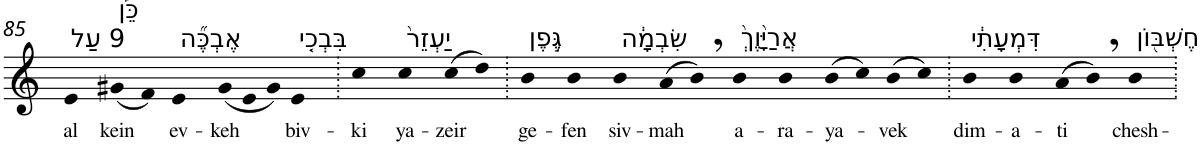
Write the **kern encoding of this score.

**kern	**text
*part1	*part1
*staff1	*staff1
*I"Piano	*
*I'Pno	*
!!LO:PB:g=z
*clefG2	*
*k[]	*
=85	=85
!LO:TX:a:t=9 עַל	!
!	!LO:LY:b
4e	al
!LO:TX:a:t=כֵּ֡ן	!
!	!LO:LY:b
(8g#X	kein
8f)	.
!LO:TX:a:t=אֶבְכֶּ֞ה	!
!	!LO:LY:b
4e	ev-
!	!LO:LY:b
(12g#	-keh
12e	.
12g#)	.
!LO:TX:a:t=בִּבְכִ֤י	!
!	!LO:LY:b
4e	biv-
=86.	=86.
!	!LO:LY:b
4cc	-ki
!LO:TX:a:t=יַעְזֵר֙	!
!	!LO:LY:b
4cc	ya-
!	!LO:LY:b
(8cc	-zeir
8dd)	.
=87.	=87.
!LO:TX:a:t=גֶּ֣פֶן	!
!	!LO:LY:b
4b	ge-
!	!LO:LY:b
4b	-fen
!LO:TX:a:t=שִׂבְמָ֔ה	!
!	!LO:LY:b
4b	siv-
!	!LO:LY:b
(8a	-mah
8b,)	.
!LO:TX:a:t=אֲרַיָּ֙וֶךְ֙	!
!	!LO:LY:b
4b	a-
!	!LO:LY:b
4b	-ra-
!	!LO:LY:b
(8b	-ya-
8cc)	.
!	!LO:LY:b
(8b	-vek
8cc)	.
=88.	=88.
!LO:TX:a:t=דִּמְעָתִ֔י	!
!	!LO:LY:b
4b	dim-
!	!LO:LY:b
4b	-a-
!	!LO:LY:b
(8a	-ti
8b,)	.
!LO:TX:a:t=חֶשְׁבּ֖וֹן	!
!	!LO:LY:b
4b	chesh-
=.	=.
*-	*-
